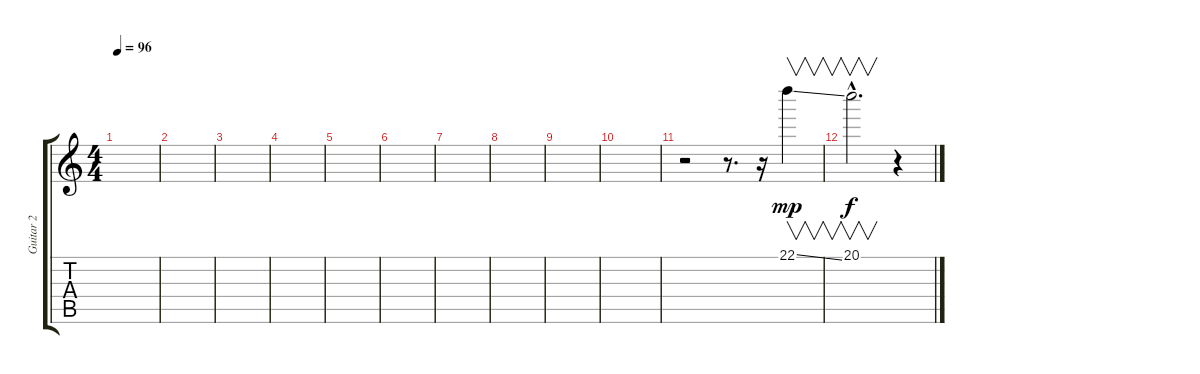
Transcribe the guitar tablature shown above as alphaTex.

\track ("Guitar 2" "Guitar 2") {instrument overdrivenguitar}
\staff {score tabs}
\tuning (E4 B3 G3 D3 A2 E2) {hide}
\ts (4 4)
\tempo 96
\clef g2
\ks c
|
|
|
|
|
|
|
|
|
|
r.2 r.8{d} r.16 22.1{ss}.4{v dy mp} |
20.1{hac}.2{v d dy f} r.4
